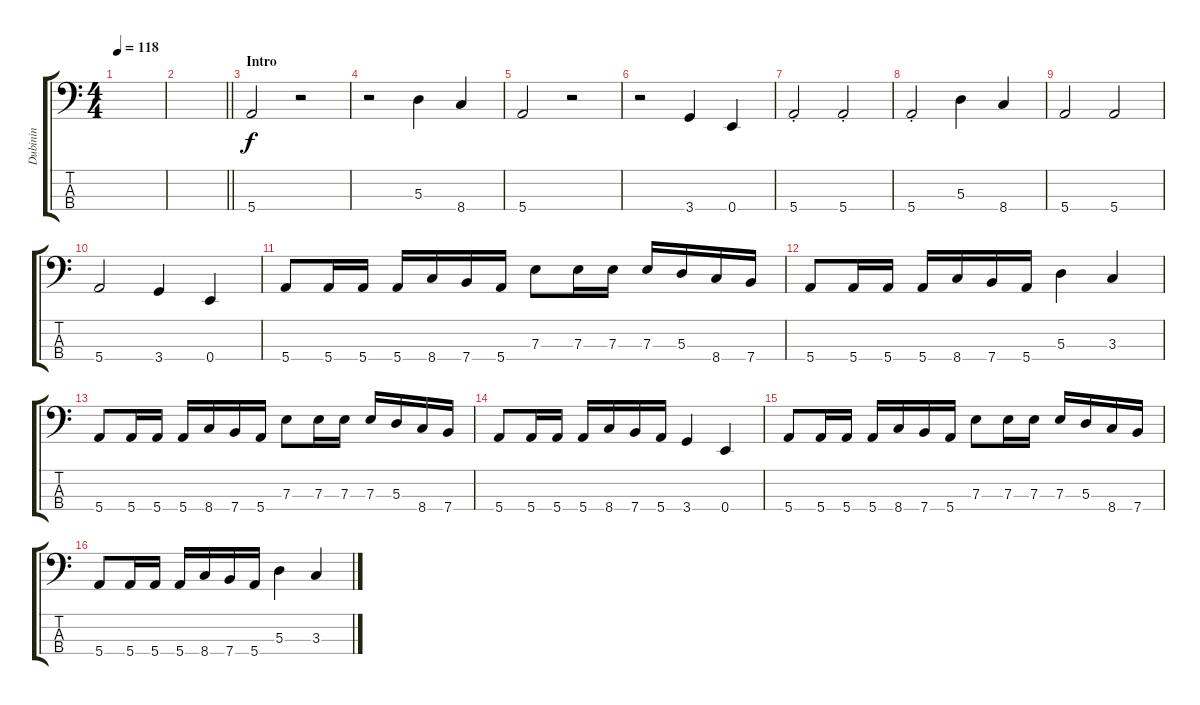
\track ("Dubinin" "Dubinin") {instrument electricbassfinger}
\staff {score tabs}
\tuning (G2 D2 A1 E1) {hide}
\ts (4 4)
\tempo 118
\clef f4
\ks c
|
\barLineRight lightlight
|
\section ("" "Intro")
5.4.2 r.2 |
r.2 5.3.4 8.4.4 |
5.4.2 r.2 |
r.2 3.4.4 0.4.4 |
5.4{st}.2 5.4{st}.2 |
5.4{st}.2 5.3.4 8.4.4 |
5.4.2 5.4.2 |
5.4.2 3.4.4 0.4.4 |
5.4.8 5.4.16 5.4.16 5.4.16 8.4.16 7.4.16 5.4.16 7.3.8 7.3.16 7.3.16 7.3.16 5.3.16 8.4.16 7.4.16 |
5.4.8 5.4.16 5.4.16 5.4.16 8.4.16 7.4.16 5.4.16 5.3.4 3.3.4 |
5.4.8 5.4.16 5.4.16 5.4.16 8.4.16 7.4.16 5.4.16 7.3.8 7.3.16 7.3.16 7.3.16 5.3.16 8.4.16 7.4.16 |
5.4.8 5.4.16 5.4.16 5.4.16 8.4.16 7.4.16 5.4.16 3.4.4 0.4.4 |
5.4.8 5.4.16 5.4.16 5.4.16 8.4.16 7.4.16 5.4.16 7.3.8 7.3.16 7.3.16 7.3.16 5.3.16 8.4.16 7.4.16 |
5.4.8 5.4.16 5.4.16 5.4.16 8.4.16 7.4.16 5.4.16 5.3.4 3.3.4
